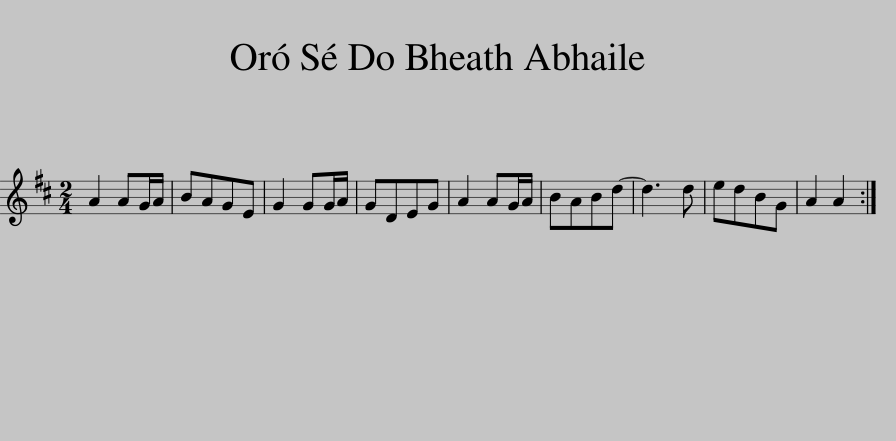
X:1
L:1/8
M:2/4
I:linebreak $
K:D
V:1 treble
V:1
 A2 AG/A/ | BAGE | G2 GG/A/ | GDEG | A2 AG/A/ | %5
 BABd- | d3 d | edBG | A2 A2 :| %9
